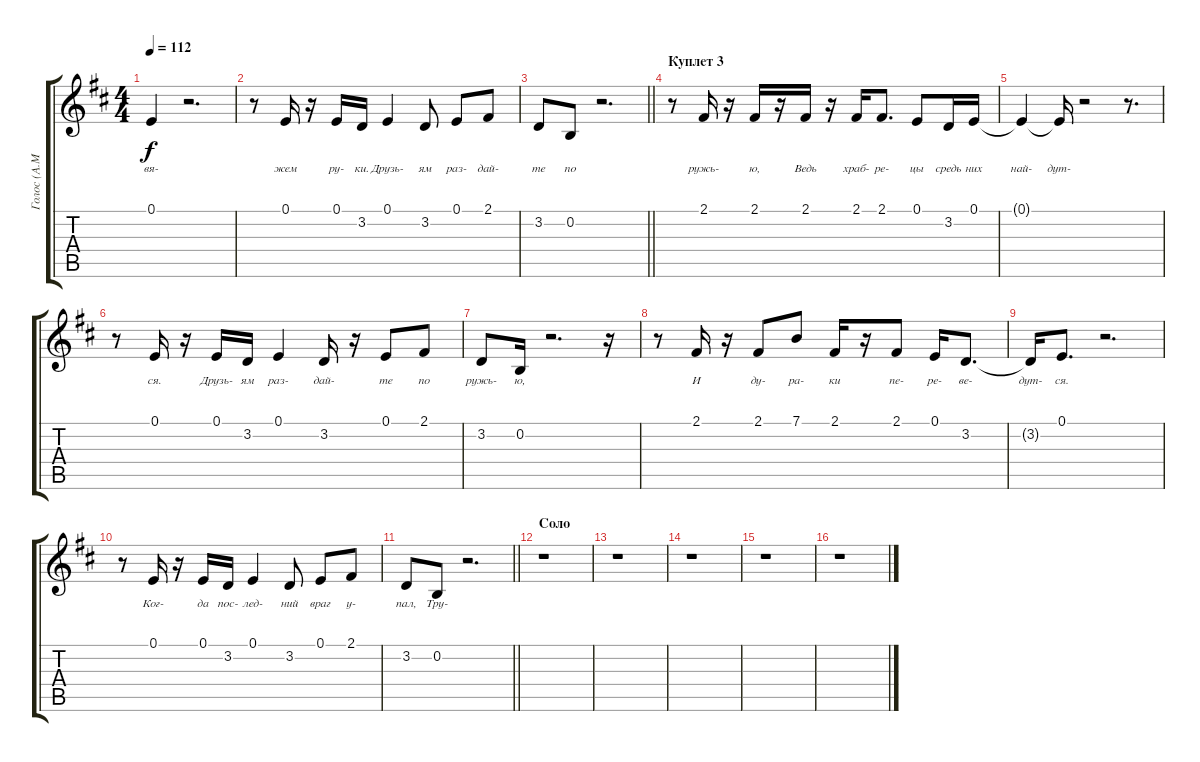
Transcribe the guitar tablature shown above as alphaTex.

\track ("Голос (А.Макаревич)" "Голос (А.М") {instrument flute}
\staff {score tabs}
\tuning (E4 B3 G3 D3 A2 E2) {hide}
\ts (4 4)
\tempo 112
\clef g2
\ks bminor
0.1.4{lyrics (0 "вя-") lyrics (1 "") lyrics (2 "") lyrics (3 "") lyrics (4 "") dy f} r.2{d} |
r.8 0.1.16{lyrics (0 "жем") lyrics (1 "") lyrics (2 "") lyrics (3 "") lyrics (4 "")} r.16 0.1.16{lyrics (0 "ру-") lyrics (1 "") lyrics (2 "") lyrics (3 "") lyrics (4 "")} 3.2.16{lyrics (0 "ки.") lyrics (1 "") lyrics (2 "") lyrics (3 "") lyrics (4 "")} 0.1.4{lyrics (0 "Друзь-") lyrics (1 "") lyrics (2 "") lyrics (3 "") lyrics (4 "")} 3.2.8{lyrics (0 "ям") lyrics (1 "") lyrics (2 "") lyrics (3 "") lyrics (4 "")} 0.1.8{lyrics (0 "раз-") lyrics (1 "") lyrics (2 "") lyrics (3 "") lyrics (4 "")} 2.1.8{lyrics (0 "дай-") lyrics (1 "") lyrics (2 "") lyrics (3 "") lyrics (4 "")} |
\barLineRight lightlight
3.2.8{lyrics (0 "те") lyrics (1 "") lyrics (2 "") lyrics (3 "") lyrics (4 "")} 0.2.8{lyrics (0 "по") lyrics (1 "") lyrics (2 "") lyrics (3 "") lyrics (4 "")} r.2{d} |
\section ("" "Куплет 3")
r.8 2.1.16{lyrics (0 "ружь-") lyrics (1 "") lyrics (2 "") lyrics (3 "") lyrics (4 "")} r.16 2.1.16{lyrics (0 "ю,") lyrics (1 "") lyrics (2 "") lyrics (3 "") lyrics (4 "")} r.16 2.1.16{lyrics (0 "Ведь") lyrics (1 "") lyrics (2 "") lyrics (3 "") lyrics (4 "")} r.16 2.1.16{lyrics (0 "храб-") lyrics (1 "") lyrics (2 "") lyrics (3 "") lyrics (4 "")} 2.1.8{d lyrics (0 "ре-") lyrics (1 "") lyrics (2 "") lyrics (3 "") lyrics (4 "")} 0.1.8{lyrics (0 "цы") lyrics (1 "") lyrics (2 "") lyrics (3 "") lyrics (4 "")} 3.2.16{lyrics (0 "средь") lyrics (1 "") lyrics (2 "") lyrics (3 "") lyrics (4 "")} 0.1.16{lyrics (0 "них") lyrics (1 "") lyrics (2 "") lyrics (3 "") lyrics (4 "")} |
0.1{t}.4{lyrics (0 "най-") lyrics (1 "") lyrics (2 "") lyrics (3 "") lyrics (4 "")} 0.1{t}.16{lyrics (0 "дут-") lyrics (1 "") lyrics (2 "") lyrics (3 "") lyrics (4 "")} r.2 r.8{d} |
r.8 0.1.16{lyrics (0 "ся.") lyrics (1 "") lyrics (2 "") lyrics (3 "") lyrics (4 "")} r.16 0.1.16{lyrics (0 "Друзь-") lyrics (1 "") lyrics (2 "") lyrics (3 "") lyrics (4 "")} 3.2.16{lyrics (0 "ям") lyrics (1 "") lyrics (2 "") lyrics (3 "") lyrics (4 "")} 0.1.4{lyrics (0 "раз-") lyrics (1 "") lyrics (2 "") lyrics (3 "") lyrics (4 "")} 3.2.16{lyrics (0 "дай-") lyrics (1 "") lyrics (2 "") lyrics (3 "") lyrics (4 "")} r.16 0.1.8{lyrics (0 "те") lyrics (1 "") lyrics (2 "") lyrics (3 "") lyrics (4 "")} 2.1.8{lyrics (0 "по") lyrics (1 "") lyrics (2 "") lyrics (3 "") lyrics (4 "")} |
3.2.8{lyrics (0 "ружь-") lyrics (1 "") lyrics (2 "") lyrics (3 "") lyrics (4 "")} 0.2.16{lyrics (0 "ю,") lyrics (1 "") lyrics (2 "") lyrics (3 "") lyrics (4 "")} r.2{d} r.16 |
r.8 2.1.16{lyrics (0 "И") lyrics (1 "") lyrics (2 "") lyrics (3 "") lyrics (4 "")} r.16 2.1.8{lyrics (0 "ду-") lyrics (1 "") lyrics (2 "") lyrics (3 "") lyrics (4 "")} 7.1.8{lyrics (0 "ра-") lyrics (1 "") lyrics (2 "") lyrics (3 "") lyrics (4 "")} 2.1.16{lyrics (0 "ки") lyrics (1 "") lyrics (2 "") lyrics (3 "") lyrics (4 "")} r.16 2.1.8{lyrics (0 "пе-") lyrics (1 "") lyrics (2 "") lyrics (3 "") lyrics (4 "")} 0.1.16{lyrics (0 "ре-") lyrics (1 "") lyrics (2 "") lyrics (3 "") lyrics (4 "")} 3.2.8{d lyrics (0 "ве-") lyrics (1 "") lyrics (2 "") lyrics (3 "") lyrics (4 "")} |
3.2{t}.16{lyrics (0 "дут-") lyrics (1 "") lyrics (2 "") lyrics (3 "") lyrics (4 "")} 0.1.8{d lyrics (0 "ся.") lyrics (1 "") lyrics (2 "") lyrics (3 "") lyrics (4 "")} r.2{d} |
r.8 0.1.16{lyrics (0 "Ког-") lyrics (1 "") lyrics (2 "") lyrics (3 "") lyrics (4 "")} r.16 0.1.16{lyrics (0 "да") lyrics (1 "") lyrics (2 "") lyrics (3 "") lyrics (4 "")} 3.2.16{lyrics (0 "пос-") lyrics (1 "") lyrics (2 "") lyrics (3 "") lyrics (4 "")} 0.1.4{lyrics (0 "лед-") lyrics (1 "") lyrics (2 "") lyrics (3 "") lyrics (4 "")} 3.2.8{lyrics (0 "ний") lyrics (1 "") lyrics (2 "") lyrics (3 "") lyrics (4 "")} 0.1.8{lyrics (0 "враг") lyrics (1 "") lyrics (2 "") lyrics (3 "") lyrics (4 "")} 2.1.8{lyrics (0 "у-") lyrics (1 "") lyrics (2 "") lyrics (3 "") lyrics (4 "")} |
\barLineRight lightlight
3.2.8{lyrics (0 "пал,") lyrics (1 "") lyrics (2 "") lyrics (3 "") lyrics (4 "")} 0.2.8{lyrics (0 "Тру-") lyrics (1 "") lyrics (2 "") lyrics (3 "") lyrics (4 "")} r.2{d} |
\section ("" "Соло")
r.1 |
r.1 |
r.1 |
r.1 |
r.1
